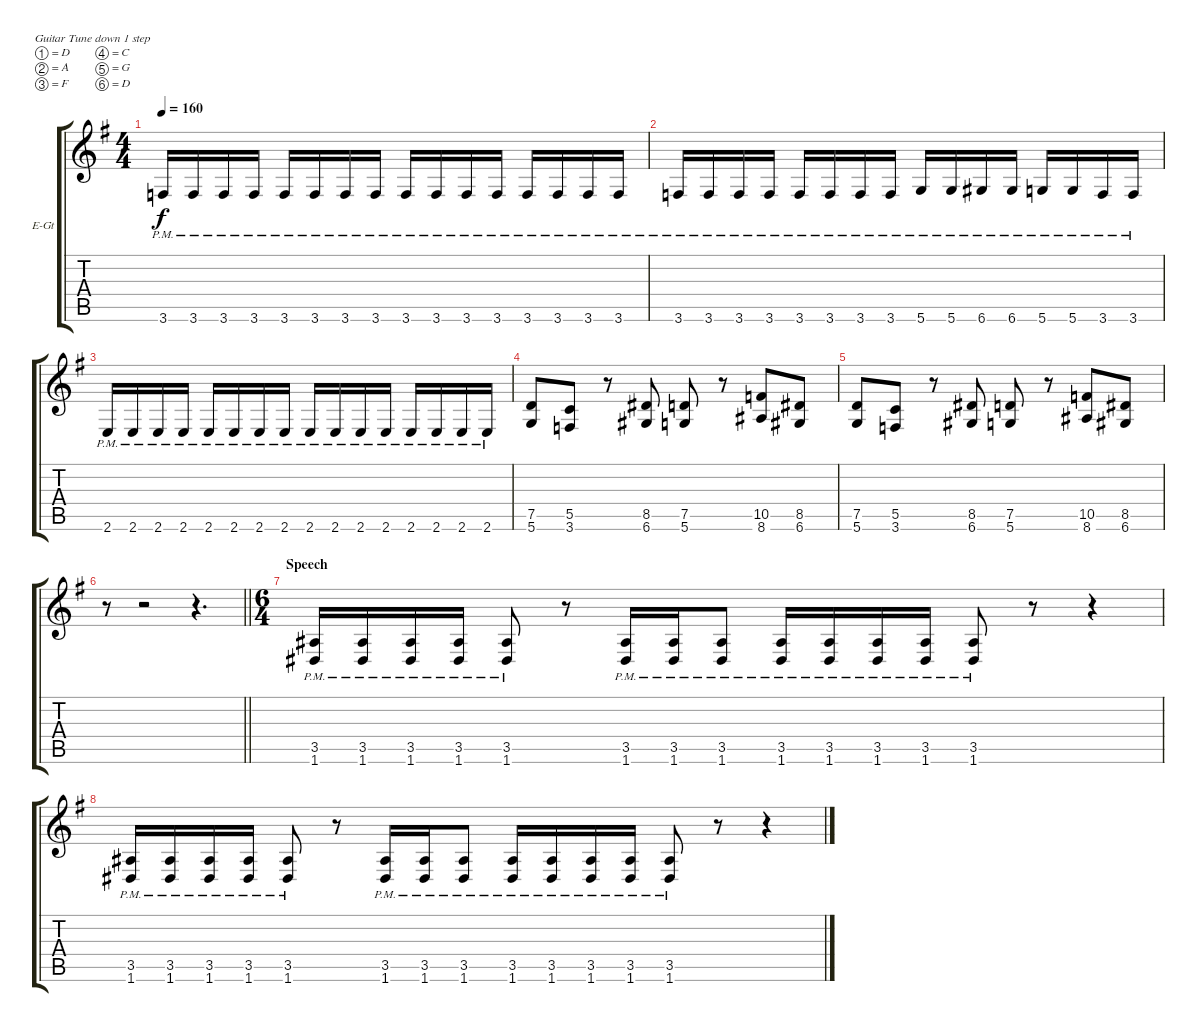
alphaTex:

\bracketExtendMode groupsimilarinstruments
\firstSystemTrackNameOrientation horizontal
\otherSystemsTrackNameOrientation horizontal
\track ("Solo-guitar - Galder (fix)" "E-Gt") {instrument distortionguitar}
\staff {score tabs}
\tuning (D4 A3 F3 C3 G2 D2)
\ts (4 4)
\tempo 160
\clef g2
\ks g
3.6{pm}.16{dy f} 3.6{pm}.16 3.6{pm}.16 3.6{pm}.16 3.6{pm}.16 3.6{pm}.16 3.6{pm}.16 3.6{pm}.16 3.6{pm}.16 3.6{pm}.16 3.6{pm}.16 3.6{pm}.16 3.6{pm}.16 3.6{pm}.16 3.6{pm}.16 3.6{pm}.16 |
3.6{pm}.16 3.6{pm}.16 3.6{pm}.16 3.6{pm}.16 3.6{pm}.16 3.6{pm}.16 3.6{pm}.16 3.6{pm}.16 5.6{pm}.16 5.6{pm}.16 6.6{pm}.16 6.6{pm}.16 5.6{pm}.16 5.6{pm}.16 3.6{pm}.16 3.6{pm}.16 |
2.6{pm}.16 2.6{pm}.16 2.6{pm}.16 2.6{pm}.16 2.6{pm}.16 2.6{pm}.16 2.6{pm}.16 2.6{pm}.16 2.6{pm}.16 2.6{pm}.16 2.6{pm}.16 2.6{pm}.16 2.6{pm}.16 2.6{pm}.16 2.6{pm}.16 2.6{pm}.16 |
(7.5 5.6).8 (5.5 3.6).8 r.8 (8.5 6.6).8 (7.5 5.6).8 r.8 (10.5 8.6).8 (8.5 6.6).8 |
(7.5 5.6).8 (5.5 3.6).8 r.8 (8.5 6.6).8 (7.5 5.6).8 r.8 (10.5 8.6).8 (8.5 6.6).8 |
\barLineRight lightlight
r.8 r.2 r.4{d} |
\ts (6 4)
\section ("" "Speech")
(3.5{pm} 1.6{pm}).16 (3.5{pm} 1.6{pm}).16 (3.5{pm} 1.6{pm}).16 (3.5{pm} 1.6{pm}).16 (3.5{pm} 1.6{pm}).8 r.8 (3.5{pm} 1.6{pm}).16 (3.5{pm} 1.6{pm}).16 (3.5{pm} 1.6{pm}).8 (3.5{pm} 1.6{pm}).16 (3.5{pm} 1.6{pm}).16 (3.5{pm} 1.6{pm}).16 (3.5{pm} 1.6{pm}).16 (3.5{pm} 1.6{pm}).8 r.8 r.4 |
(3.5{pm} 1.6{pm}).16 (3.5{pm} 1.6{pm}).16 (3.5{pm} 1.6{pm}).16 (3.5{pm} 1.6{pm}).16 (3.5{pm} 1.6{pm}).8 r.8 (3.5{pm} 1.6{pm}).16 (3.5{pm} 1.6{pm}).16 (3.5{pm} 1.6{pm}).8 (3.5{pm} 1.6{pm}).16 (3.5{pm} 1.6{pm}).16 (3.5{pm} 1.6{pm}).16 (3.5{pm} 1.6{pm}).16 (3.5{pm} 1.6{pm}).8 r.8 r.4
